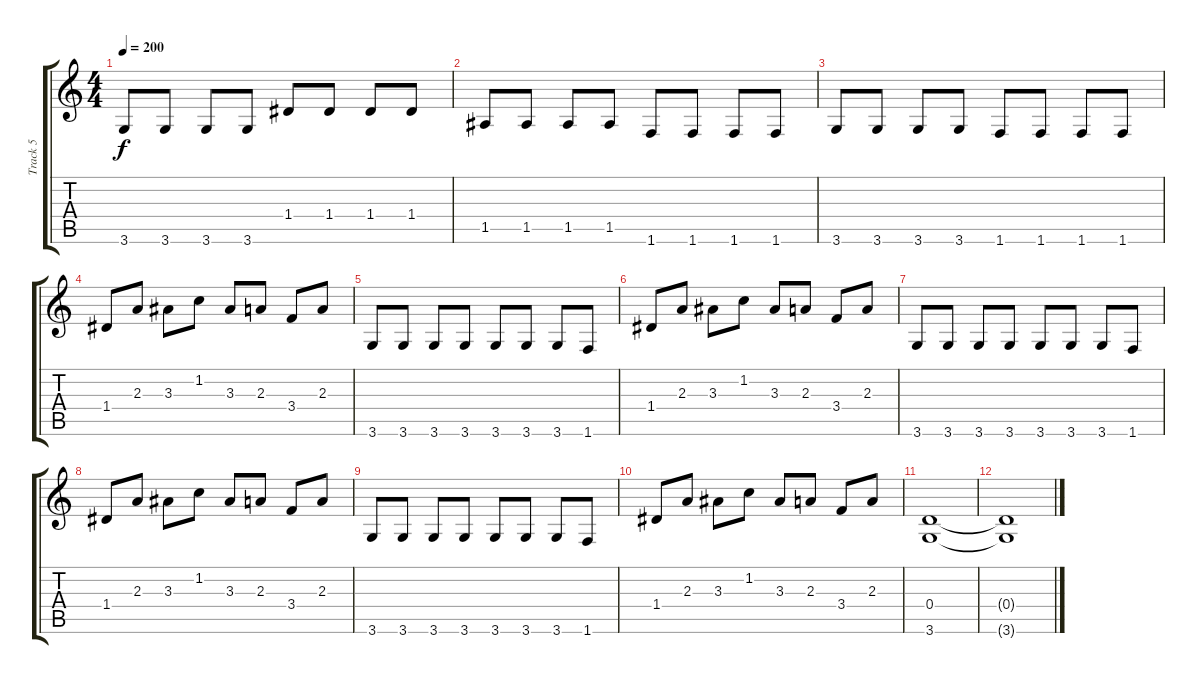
\track ("Track 5" "Track 5") {instrument distortionguitar}
\staff {score tabs}
\tuning (E4 B3 G3 D3 A2 E2) {hide}
\ts (4 4)
\tempo 200
\clef g2
\ks c
3.6.8{dy f} 3.6.8 3.6.8 3.6.8 1.4.8 1.4.8 1.4.8 1.4.8 |
1.5.8 1.5.8 1.5.8 1.5.8 1.6.8 1.6.8 1.6.8 1.6.8 |
3.6.8 3.6.8 3.6.8 3.6.8 1.6.8 1.6.8 1.6.8 1.6.8 |
1.4.8 2.3.8 3.3.8 1.2.8 3.3.8 2.3.8 3.4.8 2.3.8 |
3.6.8 3.6.8 3.6.8 3.6.8 3.6.8 3.6.8 3.6.8 1.6.8 |
1.4.8 2.3.8 3.3.8 1.2.8 3.3.8 2.3.8 3.4.8 2.3.8 |
3.6.8 3.6.8 3.6.8 3.6.8 3.6.8 3.6.8 3.6.8 1.6.8 |
1.4.8 2.3.8 3.3.8 1.2.8 3.3.8 2.3.8 3.4.8 2.3.8 |
3.6.8 3.6.8 3.6.8 3.6.8 3.6.8 3.6.8 3.6.8 1.6.8 |
1.4.8 2.3.8 3.3.8 1.2.8 3.3.8 2.3.8 3.4.8 2.3.8 |
(0.4 3.6).1 |
(0.4{t} 3.6{t}).1
